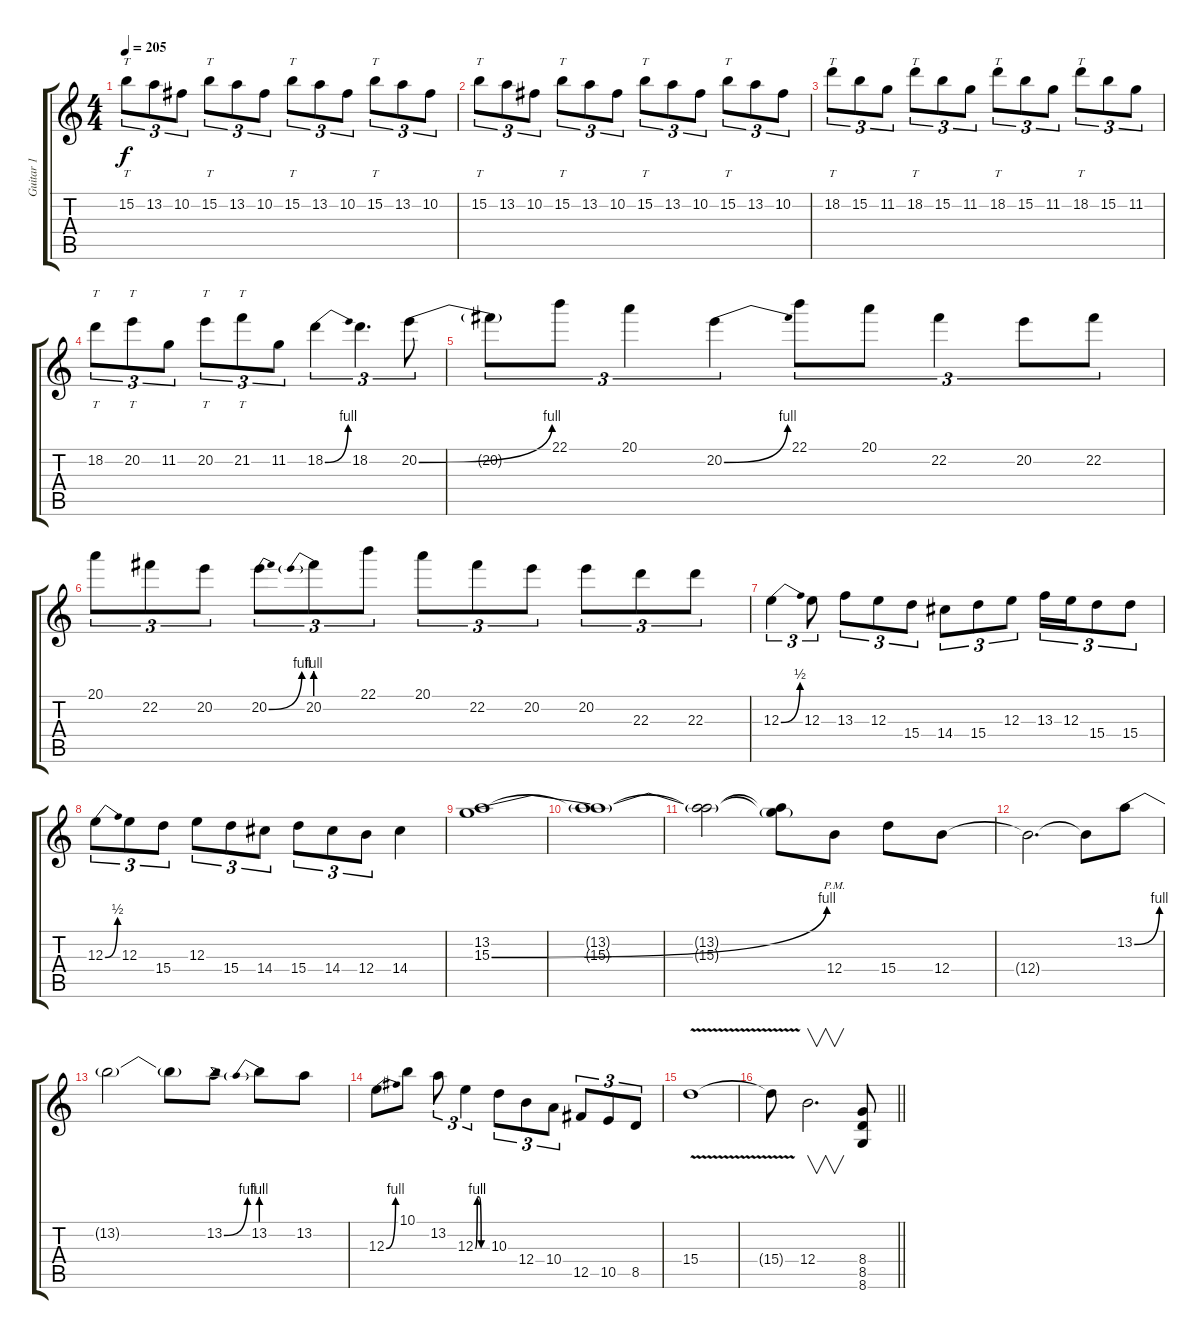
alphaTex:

\track ("Guitar 1" "Guitar 1") {instrument distortionguitar}
\staff {score tabs}
\tuning (Db4 Ab3 E3 B2 Gb2 B1) {hide}
\ts (4 4)
\tempo 205
\clef g2
\ks c
15.2.8{tt tu (3 2) dy f} 13.2.8{tu (3 2)} 10.2.8{tu (3 2)} 15.2.8{tt tu (3 2)} 13.2.8{tu (3 2)} 10.2.8{tu (3 2)} 15.2.8{tt tu (3 2)} 13.2.8{tu (3 2)} 10.2.8{tu (3 2)} 15.2.8{tt tu (3 2)} 13.2.8{tu (3 2)} 10.2.8{tu (3 2)} |
15.2.8{tt tu (3 2)} 13.2.8{tu (3 2)} 10.2.8{tu (3 2)} 15.2.8{tt tu (3 2)} 13.2.8{tu (3 2)} 10.2.8{tu (3 2)} 15.2.8{tt tu (3 2)} 13.2.8{tu (3 2)} 10.2.8{tu (3 2)} 15.2.8{tt tu (3 2)} 13.2.8{tu (3 2)} 10.2.8{tu (3 2)} |
18.2.8{tt tu (3 2)} 15.2.8{tu (3 2)} 11.2.8{tu (3 2)} 18.2.8{tt tu (3 2)} 15.2.8{tu (3 2)} 11.2.8{tu (3 2)} 18.2.8{tt tu (3 2)} 15.2.8{tu (3 2)} 11.2.8{tu (3 2)} 18.2.8{tt tu (3 2)} 15.2.8{tu (3 2)} 11.2.8{tu (3 2)} |
18.2.8{tt tu (3 2)} 20.2.8{tt tu (3 2)} 11.2.8{tu (3 2)} 20.2.8{tt tu (3 2)} 21.2.8{tt tu (3 2)} 11.2.8{tu (3 2)} 18.2{be (bend 0 0 60 4)}.4{tu (3 2)} 18.2.4{d tu (3 2)} 20.2{be (bend 0 0 60 4)}.8{tu (3 2)} |
20.2{t}.8{tu (3 2)} 22.1.8{tu (3 2)} 20.1.4{tu (3 2)} 20.2{be (bend 0 0 60 4)}.4{tu (3 2)} 22.1.8{tu (3 2)} 20.1.8{tu (3 2)} 22.2.4{tu (3 2)} 20.2.8{tu (3 2)} 22.2.8{tu (3 2)} |
20.1.8{tu (3 2)} 22.2.8{tu (3 2)} 20.2.8{tu (3 2)} 20.2{be (bend 0 0 60 4)}.8{tu (3 2)} 20.2{be (prebend 0 4 60 4)}.8{tu (3 2)} 22.1.8{tu (3 2)} 20.1.8{tu (3 2)} 22.2.8{tu (3 2)} 20.2.8{tu (3 2)} 20.2.8{tu (3 2)} 22.3.8{tu (3 2)} 22.3.8{tu (3 2)} |
12.3{be (bend 0 0 60 2)}.4{tu (3 2)} 12.3.8{tu (3 2)} 13.3.8{tu (3 2)} 12.3.8{tu (3 2)} 15.4.8{tu (3 2)} 14.4.8{tu (3 2)} 15.4.8{tu (3 2)} 12.3.8{tu (3 2)} 13.3.16{tu (3 2)} 12.3.16{tu (3 2)} 15.4.8{tu (3 2)} 15.4.8{tu (3 2)} |
12.3{be (bend 0 0 60 2)}.8{tu (3 2)} 12.3.8{tu (3 2)} 15.4.8{tu (3 2)} 12.3.8{tu (3 2)} 15.4.8{tu (3 2)} 14.4.8{tu (3 2)} 15.4.8{tu (3 2)} 14.4.8{tu (3 2)} 12.4.8{tu (3 2)} 14.4.4 |
(13.2 15.3{be (bend 0 0 60 4)}).1 |
(13.2{t} 15.3{t}).1 |
(13.2{t} 15.3{t}).2 (13.2{t} 15.3{t}).8 12.4{pm}.8 15.4.8 12.4.8 |
12.4{t}.2{d} 12.4{t}.8 13.2{be (bend 0 0 60 4)}.8 |
13.2{t}.2 13.2{t}.8 13.2{be (bend 0 0 60 4)}.8 13.2{be (prebend 0 4 60 4)}.8 13.2.8 |
12.3{be (bend 0 0 60 4)}.8 10.1.8 13.2.8{tu (3 2)} 12.3{be (custom 0 0 10 4 20 4 30 0 60 0)}.4{tu (3 2)} 10.3.8{tu (3 2)} 12.4.8{tu (3 2)} 10.4.8{tu (3 2)} 12.5.8{tu (3 2)} 10.5.8{tu (3 2)} 8.5.8{tu (3 2)} |
15.4{v}.1 |
\barLineRight lightlight
15.4{t}.8 12.4.2{v d} (8.4 8.5 8.6).8
